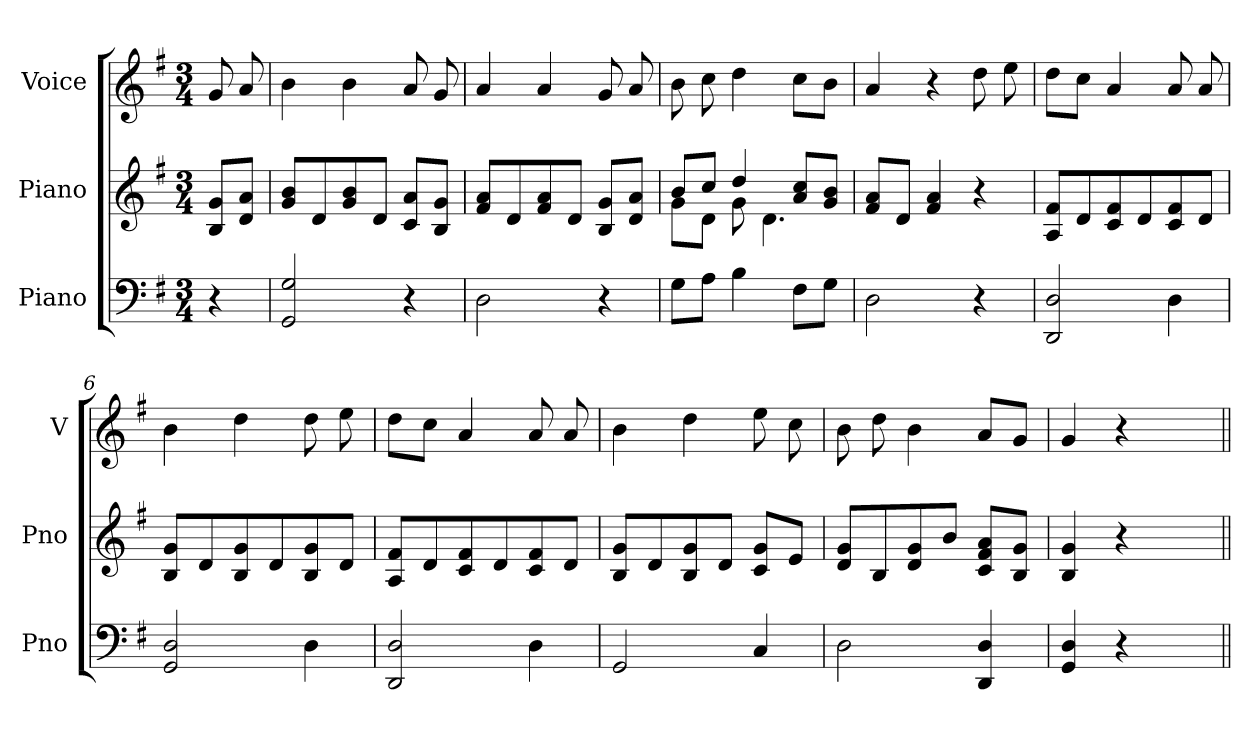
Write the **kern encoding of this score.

**kern	**kern	**kern
*part3	*part2	*part1
*staff3	*staff2	*staff1
*I"Piano	*I"Piano	*I"Voice
*I'Pno	*I'Pno	*I'V
*clefF4	*clefG2	*clefG2
*k[f#]	*k[f#]	*k[f#]
*M3/4	*M3/4	*M3/4
*MM72	*MM72	*MM72
=	=	=
4r	8B/ 8g/L	8g/
.	8d/ 8a/J	8a/
=1	=1	=1
2GG/ 2G/	8g/ 8b/L	4b\
.	8d/	.
.	8g/ 8b/	4b\
.	8d/J	.
4r	8c/ 8a/L	8a/
.	8B/ 8g/J	8g/
=2	=2	=2
2D\	8f#/ 8a/L	4a/
.	8d/	.
.	8f#/ 8a/	4a/
.	8d/J	.
4r	8B/ 8g/L	8g/
.	8d/ 8a/J	8a/
=3	=3	=3
*	*^	*
8G\L	8b/L	8g\L	8b\
8A\J	8cc/J	8d\J	8cc\
4B\	4dd/	8g\	4dd\
.	.	4.d\	.
8F#\L	8a/ 8cc/L	.	8cc\L
8G\J	8g/ 8b/J	.	8b\J
*	*v	*v	*
=4	=4	=4
2D\	8f#/ 8a/L	4a/
.	8d/J	.
.	4f#/ 4a/	4r
4r	4r	8dd\
.	.	8ee\
=5	=5	=5
2DD/ 2D/	8A/ 8f#/L	8dd\L
.	8d/	8cc\J
.	8c/ 8f#/	4a/
.	8d/	.
4D\	8c/ 8f#/	8a/
.	8d/J	8a/
!!LO:LB:g=z
=6	=6	=6
2GG/ 2D/	8B/ 8g/L	4b\
.	8d/	.
.	8B/ 8g/	4dd\
.	8d/	.
4D\	8B/ 8g/	8dd\
.	8d/J	8ee\
=7	=7	=7
2DD/ 2D/	8A/ 8f#/L	8dd\L
.	8d/	8cc\J
.	8c/ 8f#/	4a/
.	8d/	.
4D\	8c/ 8f#/	8a/
.	8d/J	8a/
=8	=8	=8
2GG/	8B/ 8g/L	4b\
.	8d/	.
.	8B/ 8g/	4dd\
.	8d/J	.
4C/	8c/ 8g/L	8ee\
.	8e/J	8cc\
=9	=9	=9
2D\	8d/ 8g/L	8b\
.	8B/	8dd\
.	8d/ 8g/	4b\
.	8b/J	.
4DD/ 4D/	8c/ 8f#/ 8a/L	8a/L
.	8B/ 8g/J	8g/J
=10	=10	=10
4GG/ 4D/	4B/ 4g/	4g/
4r	4r	4r
4ryy	4ryy	4ryy
=||	=||	=||
*-	*-	*-
